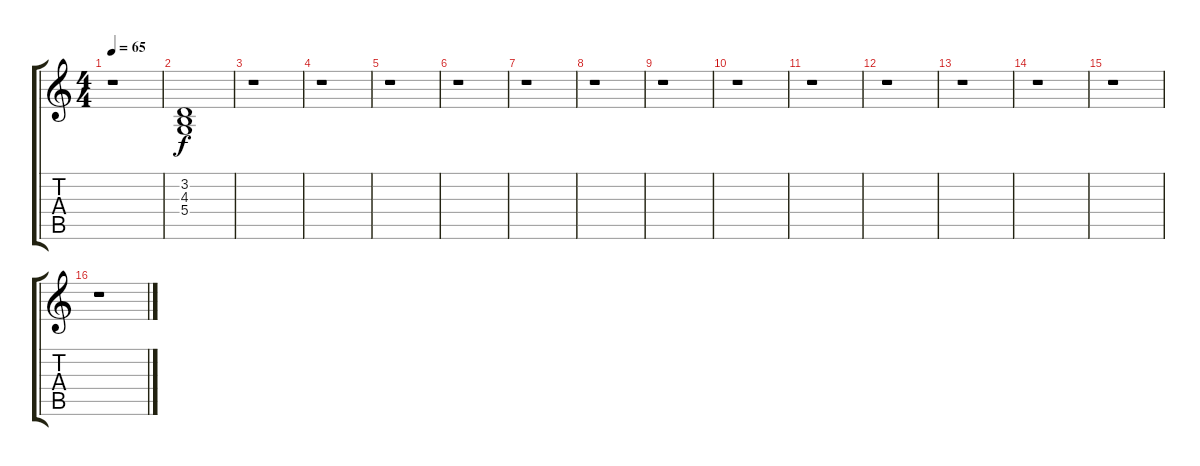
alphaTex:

\track "" {instrument tremolostrings}
\staff {score tabs}
\tuning (E4 B3 G3 D3 A2 E2) {hide}
\ts (4 4)
\tempo 65
\clef g2
\ks c
r.1{dy f instrument tremolostrings} |
(3.2 4.3 5.4).1 |
r.1 |
r.1 |
r.1 |
r.1 |
r.1 |
r.1 |
r.1 |
r.1 |
r.1 |
r.1 |
r.1 |
r.1 |
r.1 |
r.1
